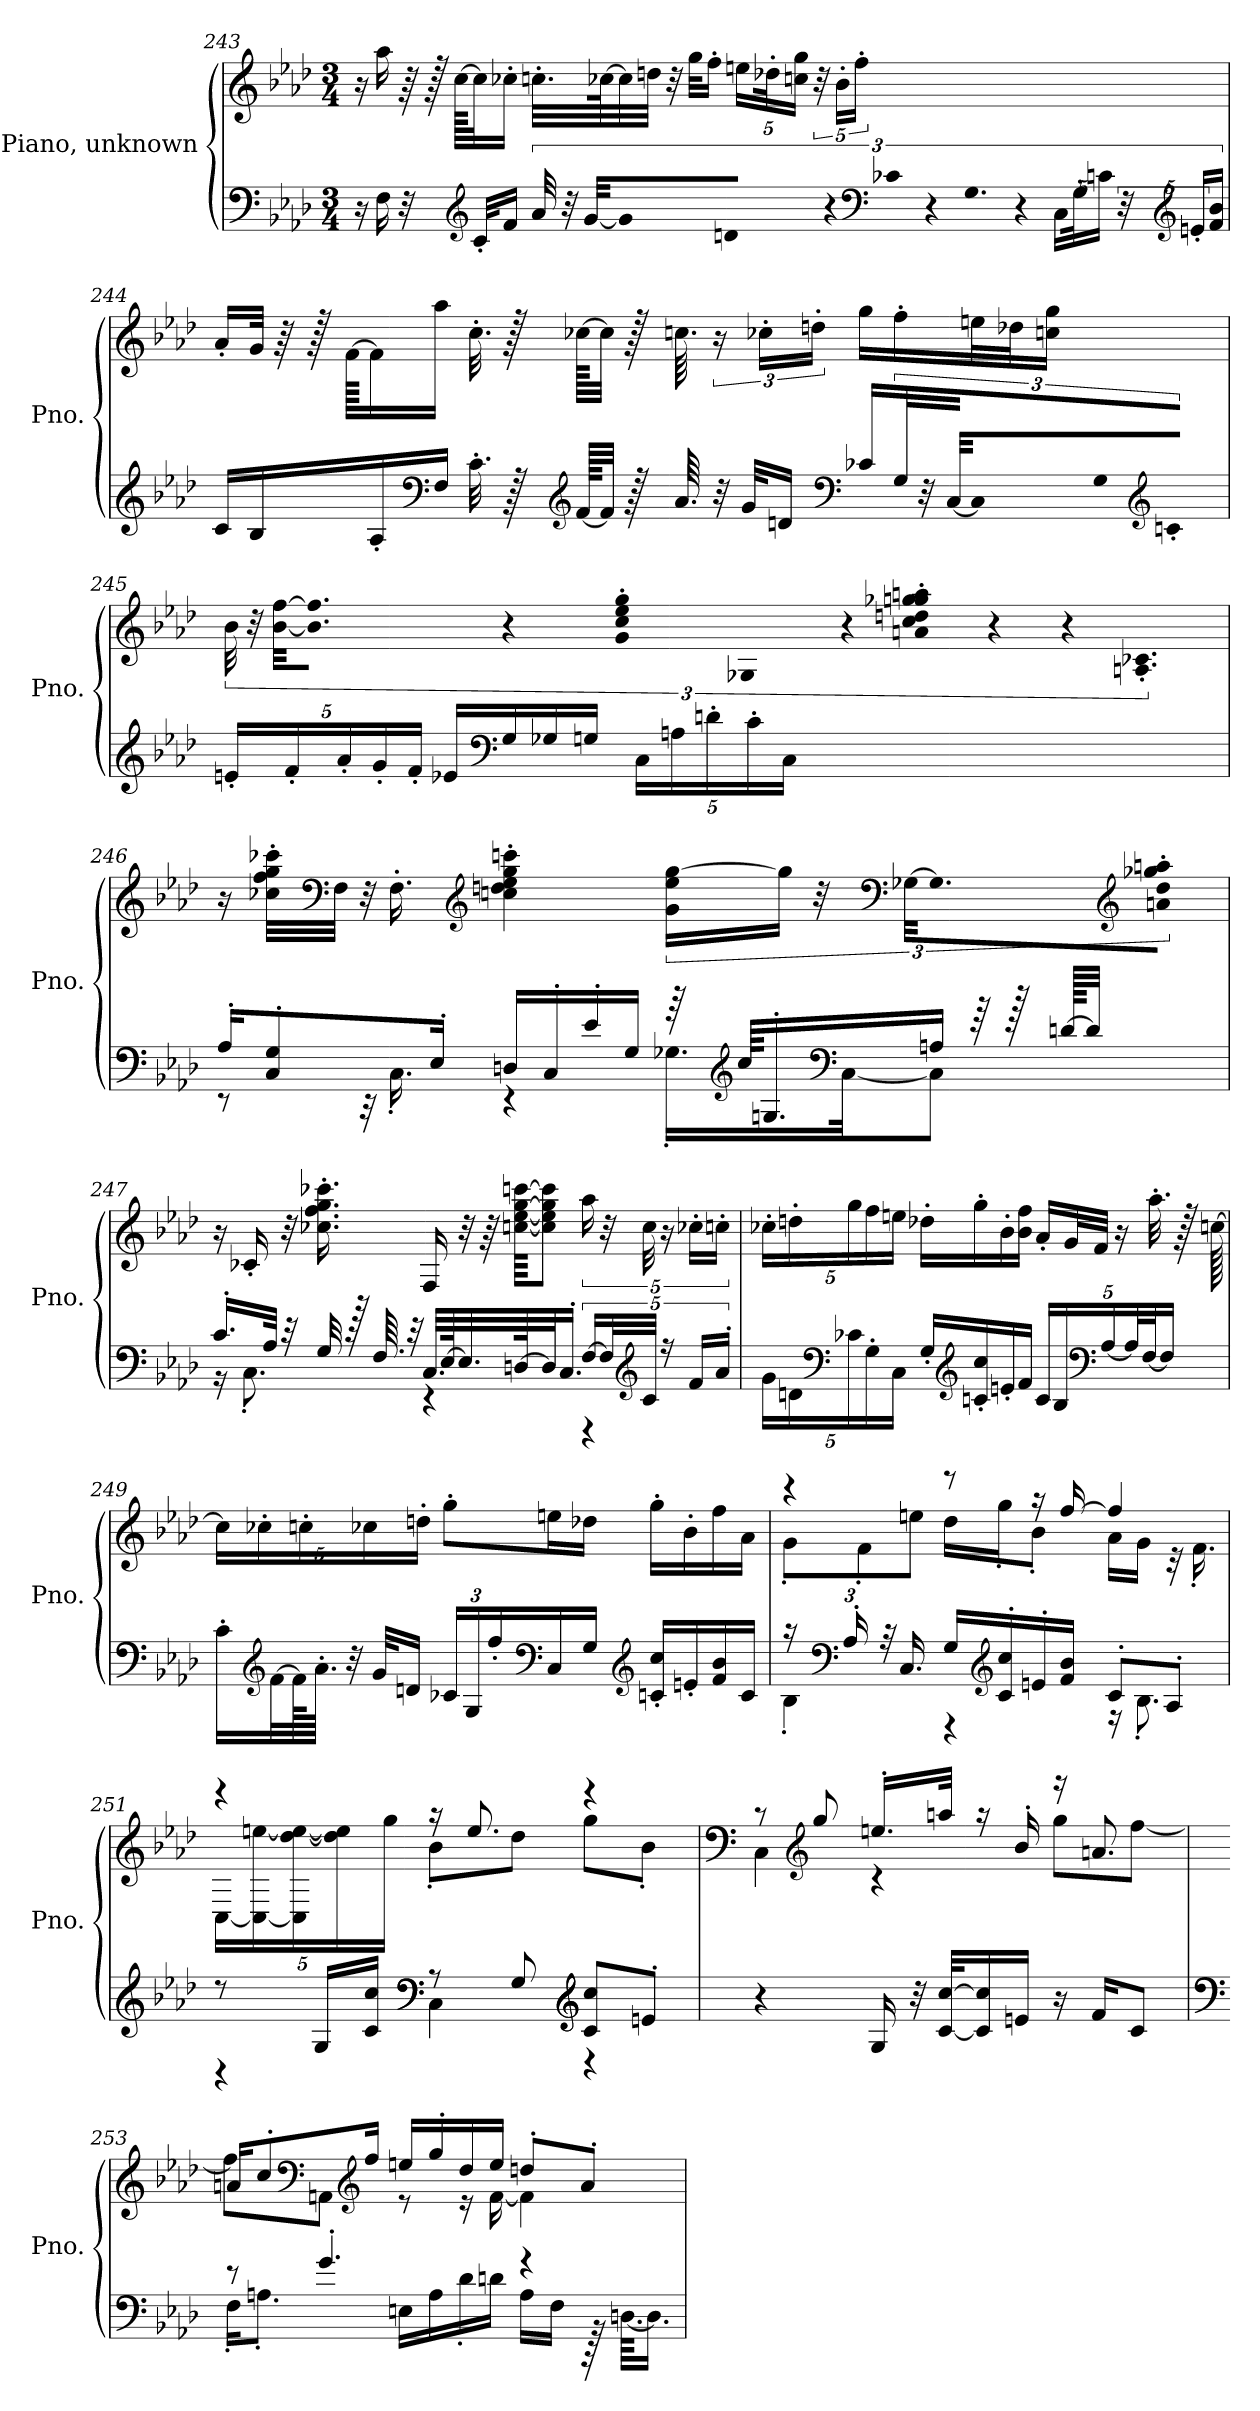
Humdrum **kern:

**kern	**kern
*part1	*part1
*staff2	*staff1
*I"Piano, unknown	*
*I'Pno.	*
!!LO:LB:g=z
*clefF4	*clefG2
*k[b-e-a-d-]	*k[b-e-a-d-]
*M3/4	*M3/4
=243	=243
16r	16r
16F\	16aa-\
32r	64r
.	128r
.	[128cc\KKLLL
*clefG2	*
32c'/KLL	32cc\J]
16f/JJ	16cc-X'\JJ
48a-/	32.ccn'\LLL
48r	.
[48g/LLL	.
.	[64cc-X\K
32g/]	32cc-\]
32dn/JJJ	32ddn\JJJ
32r	32r
*clefF4	*
32c-X\	32gg\KLL
128r	16ff'\JJ
64.G\	.
32r	.
20C\LL	20een\LL
40G'\K	40dd-X'\K
20cn\JJ	20ccn\ 20gg\JJ
40r	40r
*clefG2	*
20en'/LL	20b-'\LL
20f/ 20b-/JJ	20ff'\JJ
!!LO:LB:g=z
=244	=244
16c/LL	16a-'/LL
16B-/	32g/JJk
.	64r
.	128r
.	[128f\KKKLL
16A-'/	16f\]
*clefF4	*
16F/JJ	16aa-\JJ
32.c'\	32.cc'\
128r	128r
*clefG2	*
[128f/KKLLL	[128cc-X\KKLLL
32f/JJJ]	32cc-\JJJ]
128r	128r
64.a-/	64.ccn\
32r	24r
32g/KLL	.
.	24cc-X'\LL
16dn/JJ	.
.	24ddn'\JJ
*clefF4	*
16c-X\LL	16gg\LL
48G\JJk	16ff'\
48r	.
[48C/LLL	.
32C/]	32een\L
32G/J	32dd-X\J
*clefG2	*
16cn'/JJ	16ccn\ 16gg\JJ
!!LO:LB:g=z
=245	=245
*Xbrackettup	*
20en'/LL	48b-\
.	48r
.	[48b-\ [48ff\KKL
20f'/	.
.	8.b-\] 8.ff\]J
20a-'/	.
20g'/	.
20f'/JJ	.
16e-X/LL	8r
*clefF4	*
16G/	.
16G-X/	8g\' 8cc\' 8ee-\' 8gg\'
16Gn/JJ	.
20C\LL	16G-X/
20An\	.
.	32r
.	32an\' 32cc\' 32ddn\' 32gg-X\' 32ggn\' 32aan\'
20dn'\	.
.	16r
20c'\	.
.	64r
20C\JJ	.
.	32.An/' 32.c-X/'
!!LO:PB:g=z
=246	=246
*^	*
16A-'/KL	8r	16r
8C/' 8G/'	.	32cc-X\' 32ff\' 32gg\' 32ccc-X\'LLL
*	*	*clefF4
.	.	32F\JJJ
.	32r	32r
.	16.C'\	16.F'\
16E-'/Jk	.	.
*	*	*clefG2
16Dn/LL	4r	4ccn\' 4ddn\' 4ee-\' 4gg\' 4cccn\'
16C'/	.	.
16e-'/	.	.
16G/JJ	.	.
64r	16.G-X'\LL	24g\ 24ee-\ [24gg\LL
*clefG2	*	*
64cc/KKLL	.	.
16.Gn'/	.	.
.	.	24gg\JJ]
.	.	48r
*clefF4	*	*
.	[32C\JK	.
*	*	*clefF4
.	.	[48G-X\KLL
16An/JJ	8C\J]	16.G-\]
64r	.	.
128r	.	.
[128dn/KKLLL	.	.
*	*	*clefG2
32d/JJJ]	.	32an\' 32dd\' 32gg-X\' 32aan\'JJk
!!LO:LB:g=z
=247	=247	=247
16.c'/LL	16r	16r
.	8.C'\	16c-X'/
32A-/JJk	.	.
32r	.	32r
32G/	.	16.cc-X\' 16.ff\' 16.gg\' 16.ccc-X\'
128r	.	.
64.F/	.	.
32r	.	.
32.C/LLL	4r	16F/
[64E-/K	.	.
32.E-/]	.	32r
.	.	64r
[64Dn/K	.	[64ccn\ [64ee-\ [64gg\ [64cccn\KKKL
32D/J]	.	8cc\] 8ee-\] 8gg\] 8ccc\]J
16.C'/JJ	.	.
*brackettup	*	*
[20F/LL	4r	20aa-\
40F/L]	.	40r
*clefG2	*	*
40c/JJJ	.	40cc\
20r	.	20r
20f/LL	.	20cc-X'\LL
20a-'/JJ	.	20ccn'\JJ
*v	*v	*
!!LO:LB:g=z
=248	=248
*Xbrackettup	*Xbrackettup
20g\LL	20cc-X'\LL
20dn\	20ddn'\
*clefF4	*
20c-X\	20gg\
20G'\	20ff\
20C\JJ	20een\JJ
16G'/LL	16dd-X'\LL
*clefG2	*
16cn/' 16cc/'	16gg'\
16en'/	16b-'\
16f/JJ	16b-\ 16ff\JJ
20c/LL	16a-'/LL
20B-/	.
.	32g/L
.	32f/JJJ
*clefF4	*
[20A-/	.
.	16r
40A-/L]	.
[40F/J	.
.	32.aa-'\
20F/JJ]	.
.	128r
.	[128ccn\
!!LO:LB:g=z
=249	=249
16c'\LL	20cc\LL]
.	20cc-X'\
*clefG2	*
[32f\L	.
128f\KL]	.
.	20ccn'\
64.a-'\JJJJ	.
32r	.
.	20cc-X\
32g/KLL	.
16dn/JJ	.
.	20ddn'\JJ
24c-X/LL	8gg'\L
24G/	.
24ff'/	.
*clefF4	*
16C/	16een\L
16G/JJ	16dd-X\JJ
*clefG2	*
16cn/' 16cc/'LL	16gg'\LL
16en'/	16b-'\
16f/ 16b-/	16ff\
16c/JJ	16a-\JJ
!!LO:LB:g=z
=250	=250
*^	*^
16r	4B-'\	4r	12g'\L
*clefF4	*	*	*
16A-'/	.	.	.
.	.	.	12f'\
32r	.	.	.
16.C/	.	.	.
.	.	.	12een\J
16G/LL	4r	8r	16dd-\LL
*clefG2	*	*	*
16c/' 16cc/'	.	.	16gg'\J
16en'/	.	16r	8b-'\J
16f/ 16b-/JJ	.	[16ff/	.
8c'/L	16r	4ff/]	16a-\LL
.	8.B-'\	.	16g\JJ
8A-'/J	.	.	32r
.	.	.	16.f'\
=251	=251	=251	=251
8r	4r	4r	[20C\LL
.	.	.	20C\_ [20een\
.	.	.	20C\] [20dd-\ 20ee\_
16G/LL	.	.	.
.	.	.	20dd-\] 20ee\]
16c/ 16cc/JJ	.	.	.
.	.	.	20gg\JJ
*clefF4	*	*	*
8r	4C\	16r	8b-'\L
.	.	8.ee/	.
8G/	.	.	8dd-\J
*clefG2	*	*	*
8c/ 8cc/L	4r	4r	8gg\L
8en'/J	.	.	8b-'\J
*v	*v	*	*
!!LO:LB:g=z	!!
=252	=252	=252
*	*clefF4	*
4r	8r	4C\
*	*clefG2	*
.	8gg/	.
16G/	16.een'/LL	4r
32r	.	.
[32c/ [32cc/KLL	32aan/JJk	.
16c/] 16cc/]	16r	.
16en/JJ	16b-'/	.
16r	16r	8gg\L
16f/KL	8.an/	.
8c/J	.	[8ff\J
=253	=253	=253
*clefF4	*	*
*^	*	*
8r	16F'\KL	16an/KL	8ff\L]
.	8.An'\J	8cc'/	.
*	*	*clefF4	*
4.g'/	.	.	8AAn\J
*	*	*clefG2	*
.	.	16ff/Jk	.
.	16En\LL	16een/LL	8r
.	16A\	16gg'/	.
.	16d-'\	16dd-/	16r
.	16dn\JJ	16ee/JJ	[16f\
4r	16A\LL	8ddn'/L	4f\]
.	16F\JJ	.	.
.	128r	8a'/J	.
.	[64.Dn\KKLL	.	.
.	16.D\JJ]	.	.
*v	*v	*	*
*	*v	*v
=	=
*-	*-
